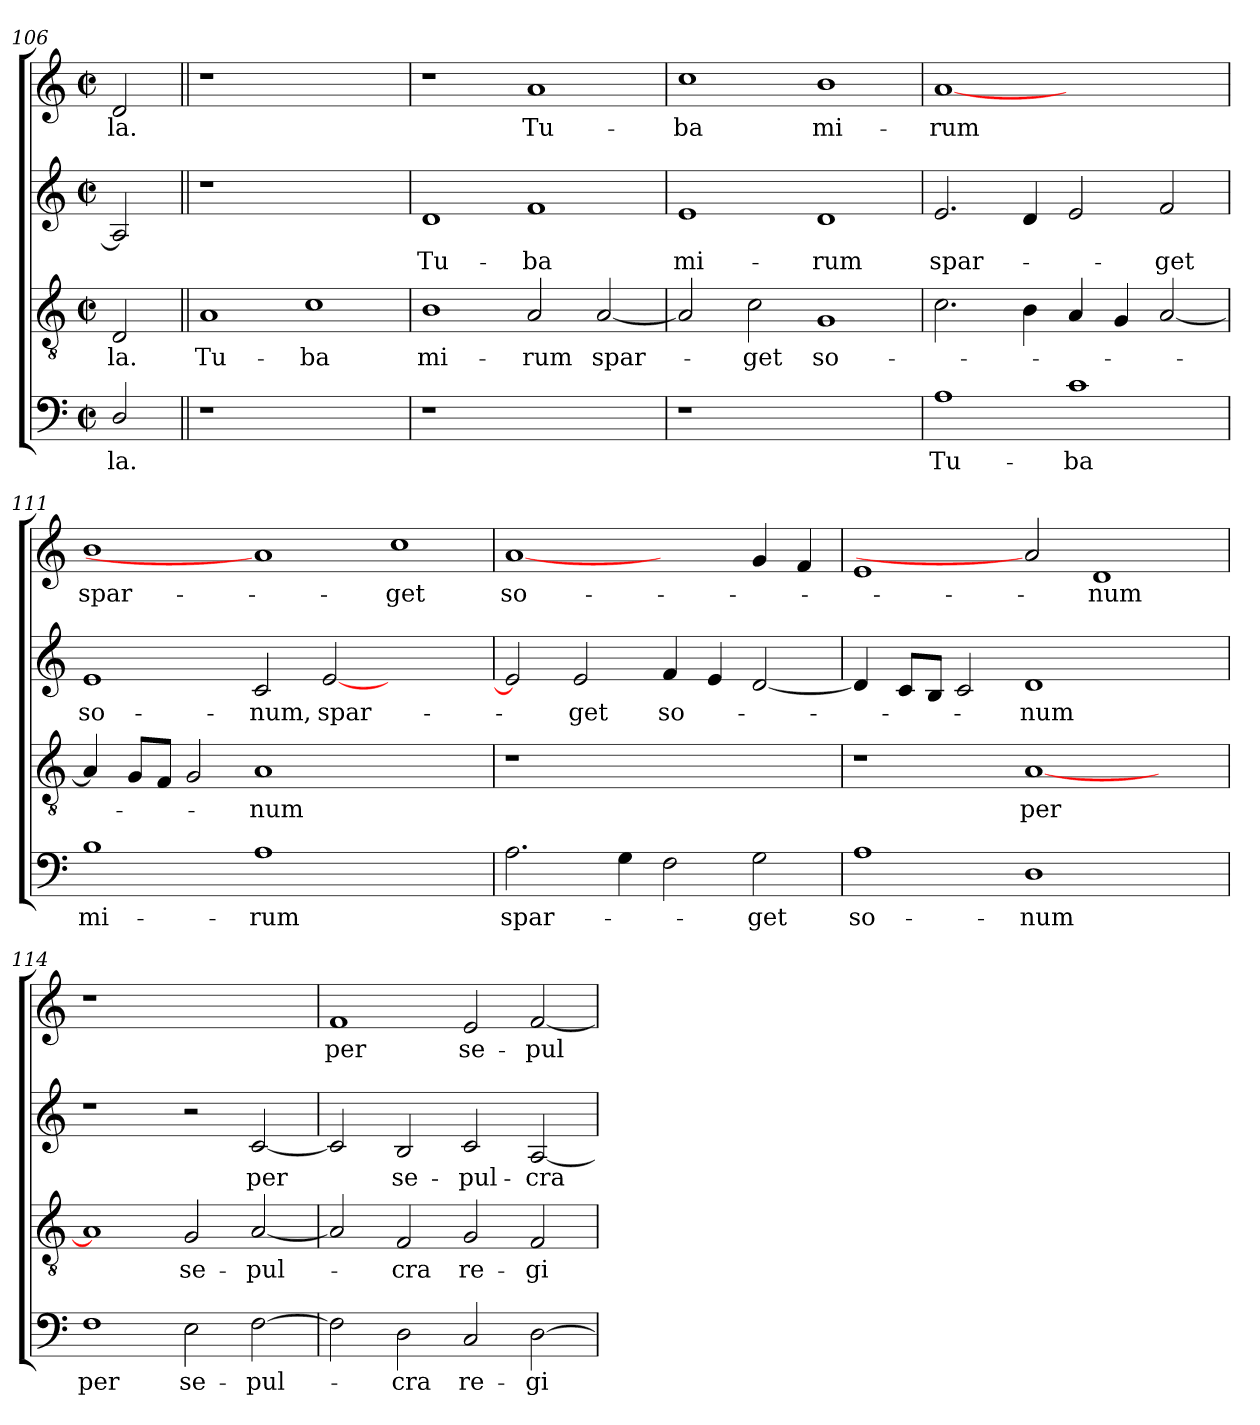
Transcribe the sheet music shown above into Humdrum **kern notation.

**kern	**text	**kern	**text	**kern	**text	**kern	**text
*part4	*part4	*part3	*part3	*part2	*part2	*part1	*part1
*staff4	*staff4	*staff3	*staff3	*staff2	*staff2	*staff1	*staff1
*clefF4	*	*clefGv2	*	*clefG2	*	*clefG2	*
*k[]	*	*k[]	*	*k[]	*	*k[]	*
*C:	*	*C:	*	*C:	*	*C:	*
*M2/2	*	*M2/2	*	*M2/2	*	*M2/2	*
*met(c|)	*	*met(c|)	*	*met(c|)	*	*met(c|)	*
=106	=106	=106	=106	=106	=106	=106	=106
!	!LO:LY:b	!	!LO:LY:b	!	!	!	!LO:LY:b
2D/	-la.	2D/	-la.	2A/]	.	2d/	-la.
!!LO:LB:g=z
=107||	=107||	=107||	=107||	=107||	=107||	=107||	=107||
!	!	!	!LO:LY:b	!	!	!	!
1r	.	1A	Tu-	1r	.	1r	.
!	!	!	!LO:LY:b	!	!	!	!
1ryy	.	1c	-ba	1ryy	.	1ryy	.
=108	=108	=108	=108	=108	=108	=108	=108
!	!	!	!LO:LY:b	!	!LO:LY:b	!	!
1r	.	1B	mi-	1d	Tu-	1r	.
!	!	!	!LO:LY:b	!	!LO:LY:b	!	!LO:LY:b
1ryy	.	2A/	-rum	1f	-ba	1a	Tu-
!	!	!	!LO:LY:b	!	!	!	!
.	.	[2A/	spar-	.	.	.	.
=109	=109	=109	=109	=109	=109	=109	=109
!	!	!	!	!	!LO:LY:b	!	!LO:LY:b
1r	.	2A/]	.	1e	mi-	1cc	-ba
!	!	!	!LO:LY:b	!	!	!	!
.	.	2c\	-get	.	.	.	.
!	!	!	!LO:LY:b	!	!LO:LY:b	!	!LO:LY:b
1ryy	.	1G	so-	1d	-rum	1b	mi-
=110	=110	=110	=110	=110	=110	=110	=110
!	!LO:LY:b	!	!	!	!LO:LY:b	!	!LO:LY:b
1A	Tu-	2.c\	.	2.e/	spar-	[1a	-rum
.	.	4B\	.	4d/	.	.	.
!	!LO:LY:b	!	!	!	!	!	!
1c	-ba	4A/	.	2e/	.	1ryy	.
.	.	4G/	.	.	.	.	.
!	!	!	!	!	!LO:LY:b	!	!
.	.	[2A/	.	2f/	-get	.	.
=111	=111	=111	=111	=111	=111	=111	=111
!	!LO:LY:b	!	!	!	!LO:LY:b	!	!LO:LY:b
1B	mi-	4A/]	.	1e	so-	1b	spar-
.	.	8G/L	.	.	.	.	.
.	.	8F/J	.	.	.	.	.
.	.	2G/	.	.	.	.	.
!	!LO:LY:b	!	!LO:LY:b	!	!LO:LY:b	!	!
1A	-rum	1A	-num	2c/	-num,	1a]	.
!	!	!	!	!	!LO:LY:b	!	!
.	.	.	.	[2e/	spar-	.	.
!	!	!	!	!	!	!	!LO:LY:b
1ryy	.	1ryy	.	1ryy	.	1cc	-get
=112	=112	=112	=112	=112	=112	=112	=112
!	!LO:LY:b	!	!	!	!	!	!LO:LY:b
2.A\	spar-	1r	.	2e/]	.	[1a	so-
!	!	!	!	!	!LO:LY:b	!	!
.	.	.	.	2e/	-get	.	.
4G\	.	.	.	.	.	.	.
!	!	!	!	!	!LO:LY:b	!	!
2F\	.	1ryy	.	4f/	so-	2ryy	.
.	.	.	.	4e/	.	.	.
!	!LO:LY:b	!	!	!	!	!	!
2G\	-get	.	.	[2d/	.	4g/	.
.	.	.	.	.	.	4f/	.
!!LO:PB:g=z
=113	=113	=113	=113	=113	=113	=113	=113
!	!LO:LY:b	!	!	!	!	!	!
1A	so-	1r	.	4d/]	.	1e	.
.	.	.	.	8c/L	.	.	.
.	.	.	.	8B/J	.	.	.
.	.	.	.	2c/	.	.	.
!	!LO:LY:b	!	!LO:LY:b	!	!LO:LY:b	!	!
1D	-num	[1A	per	1d	-num	2a]	.
!	!	!	!	!	!	!	!LO:LY:b
.	.	.	.	.	.	1d	-num
2ryy	.	2ryy	.	2ryy	.	.	.
=114	=114	=114	=114	=114	=114	=114	=114
!	!LO:LY:b	!	!	!	!	!	!
1F	per	1A]	.	1r	.	1r	.
!	!LO:LY:b	!	!LO:LY:b	!	!	!	!
2E\	se-	2G/	se-	2r	.	1ryy	.
!	!LO:LY:b	!	!LO:LY:b	!	!LO:LY:b	!	!
[2F\	-pul-	[2A/	-pul-	[2c/	per	.	.
=115	=115	=115	=115	=115	=115	=115	=115
!	!	!	!	!	!	!	!LO:LY:b
2F\]	.	2A/]	.	2c/]	.	1f	per
!	!LO:LY:b	!	!LO:LY:b	!	!LO:LY:b	!	!
2D\	-cra	2F/	-cra	2B/	se-	.	.
!	!LO:LY:b	!	!LO:LY:b	!	!LO:LY:b	!	!LO:LY:b
2C/	re-	2G/	re-	2c/	-pul-	2e/	se-
!	!LO:LY:b	!	!LO:LY:b	!	!LO:LY:b	!	!LO:LY:b
[2D\	-gi-	2F/	-gi-	[2A/	-cra	[2f/	-pul-
=	=	=	=	=	=	=	=
*-	*-	*-	*-	*-	*-	*-	*-
